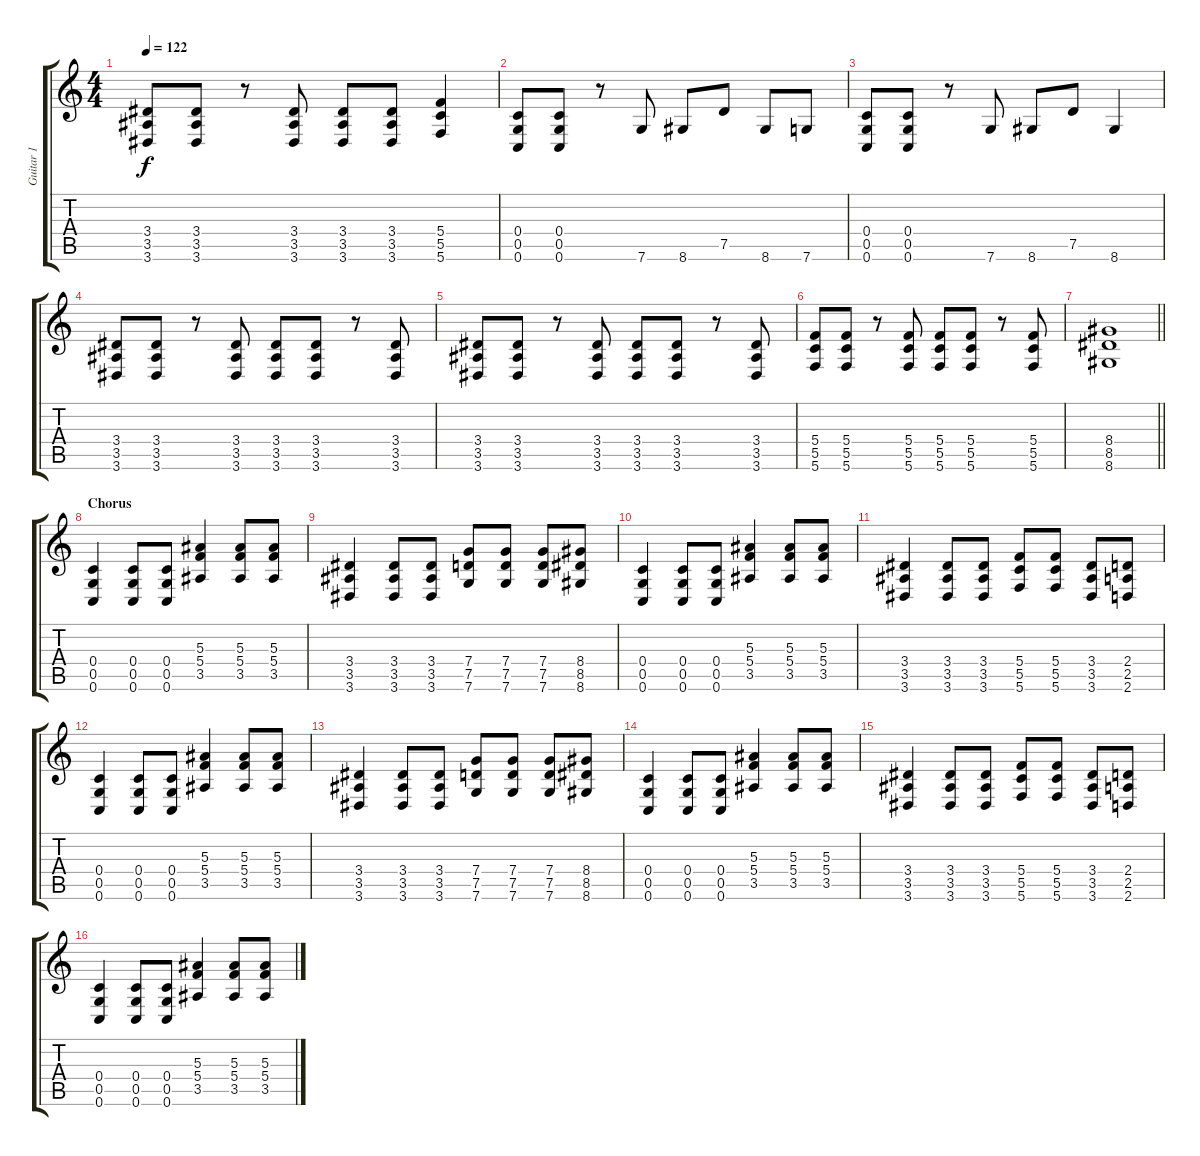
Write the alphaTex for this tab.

\track ("Guitar 1" "Guitar 1") {instrument distortionguitar}
\staff {score tabs}
\tuning (D4 A3 F3 C3 G2 C2) {hide}
\ts (4 4)
\tempo 122
\clef g2
\ks c
(3.4 3.5 3.6).8{dy f} (3.4 3.5 3.6).8 r.8 (3.4 3.5 3.6).8 (3.4 3.5 3.6).8 (3.4 3.5 3.6).8 (5.4 5.5 5.6).4 |
(0.4 0.5 0.6).8 (0.4 0.5 0.6).8 r.8 7.6.8 8.6.8 7.5.8 8.6.8 7.6.8 |
(0.4 0.5 0.6).8 (0.4 0.5 0.6).8 r.8 7.6.8 8.6.8 7.5.8 8.6.4 |
(3.4 3.5 3.6).8 (3.4 3.5 3.6).8 r.8 (3.4 3.5 3.6).8 (3.4 3.5 3.6).8 (3.4 3.5 3.6).8 r.8 (3.4 3.5 3.6).8 |
(3.4 3.5 3.6).8 (3.4 3.5 3.6).8 r.8 (3.4 3.5 3.6).8 (3.4 3.5 3.6).8 (3.4 3.5 3.6).8 r.8 (3.4 3.5 3.6).8 |
(5.4 5.5 5.6).8 (5.4 5.5 5.6).8 r.8 (5.4 5.5 5.6).8 (5.4 5.5 5.6).8 (5.4 5.5 5.6).8 r.8 (5.4 5.5 5.6).8 |
\barLineRight lightlight
(8.4 8.5 8.6).1 |
\section ("" "Chorus")
(0.4 0.5 0.6).4 (0.4 0.5 0.6).8 (0.4 0.5 0.6).8 (5.3 5.4 3.5).4 (5.3 5.4 3.5).8 (5.3 5.4 3.5).8 |
(3.4 3.5 3.6).4 (3.4 3.5 3.6).8 (3.4 3.5 3.6).8 (7.4 7.5 7.6).8 (7.4 7.5 7.6).8 (7.4 7.5 7.6).8 (8.4 8.5 8.6).8 |
(0.4 0.5 0.6).4 (0.4 0.5 0.6).8 (0.4 0.5 0.6).8 (5.3 5.4 3.5).4 (5.3 5.4 3.5).8 (5.3 5.4 3.5).8 |
(3.4 3.5 3.6).4 (3.4 3.5 3.6).8 (3.4 3.5 3.6).8 (5.4 5.5 5.6).8 (5.4 5.5 5.6).8 (3.4 3.5 3.6).8 (2.4 2.5 2.6).8 |
(0.4 0.5 0.6).4 (0.4 0.5 0.6).8 (0.4 0.5 0.6).8 (5.3 5.4 3.5).4 (5.3 5.4 3.5).8 (5.3 5.4 3.5).8 |
(3.4 3.5 3.6).4 (3.4 3.5 3.6).8 (3.4 3.5 3.6).8 (7.4 7.5 7.6).8 (7.4 7.5 7.6).8 (7.4 7.5 7.6).8 (8.4 8.5 8.6).8 |
(0.4 0.5 0.6).4 (0.4 0.5 0.6).8 (0.4 0.5 0.6).8 (5.3 5.4 3.5).4 (5.3 5.4 3.5).8 (5.3 5.4 3.5).8 |
(3.4 3.5 3.6).4 (3.4 3.5 3.6).8 (3.4 3.5 3.6).8 (5.4 5.5 5.6).8 (5.4 5.5 5.6).8 (3.4 3.5 3.6).8 (2.4 2.5 2.6).8 |
(0.4 0.5 0.6).4 (0.4 0.5 0.6).8 (0.4 0.5 0.6).8 (5.3 5.4 3.5).4 (5.3 5.4 3.5).8 (5.3 5.4 3.5).8
